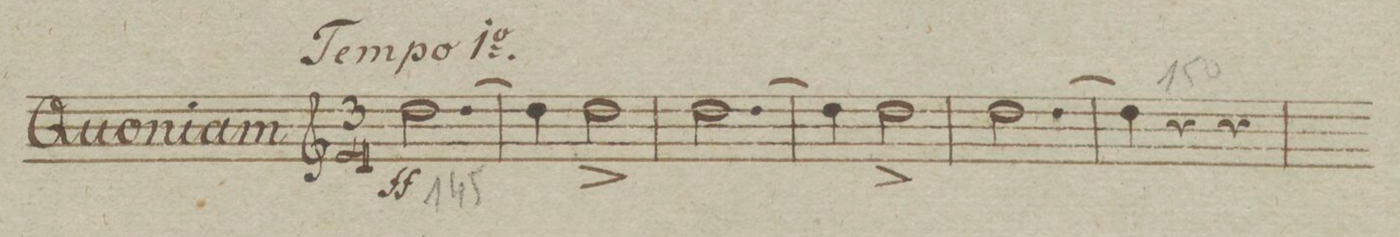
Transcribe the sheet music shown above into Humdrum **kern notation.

**kern	**dynam
*I"Corno Primo in Es.	*
*clefG2	*
*k[b-e-]	*
*met(c)	*
*M3/4	*
[2.f\	ff
=146	=146
4f\]	.
2f^<\	.
=147	=147
[2.f\	.
=148	=148
4f\]	.
2f^<\	.
=149	=149
[2.f\	.
=150	=150
4f\]	.
4r	.
4r	.
=151	=151
*-	*-
